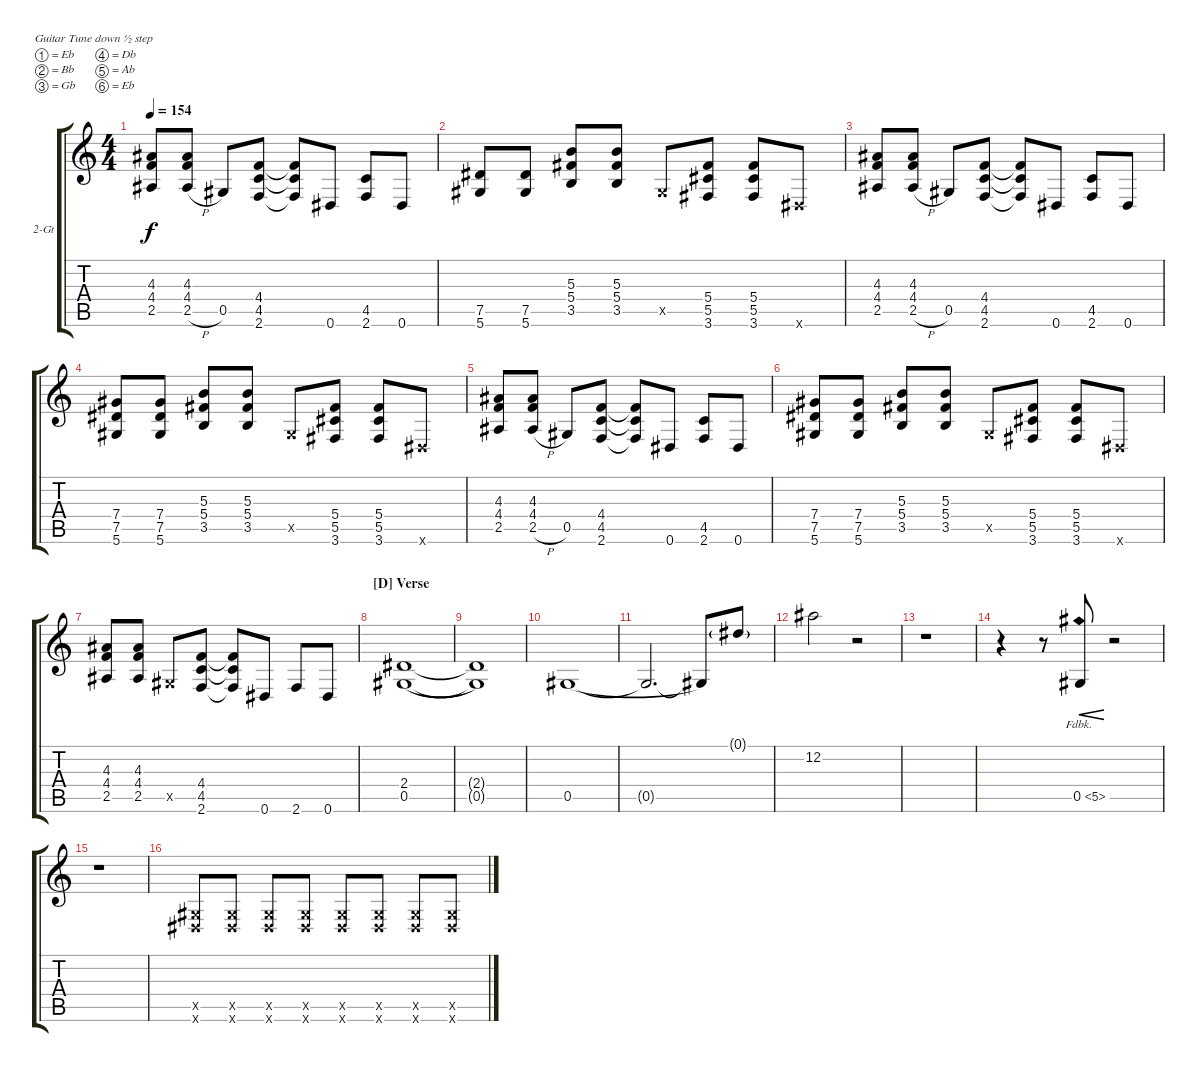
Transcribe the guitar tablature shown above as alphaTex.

\defaultSystemsLayout 4
\bracketExtendMode groupsimilarinstruments
\firstSystemTrackNameOrientation horizontal
\otherSystemsTrackNameOrientation horizontal
\track ("2 Guitar" "2-Gt") {instrument distortionguitar}
\staff {score tabs}
\tuning (Eb4 Bb3 Gb3 Db3 Ab2 Eb2)
\ts (4 4)
\tempo 154
\clef g2
\scale
1.03909
\ks c
(2.5 4.4 4.3).8{dy f} (2.5{h} 4.4 4.3).8 0.5.8 (2.6 4.5 4.4).8 (2.6{t} 4.5{t} 4.4{t}).8 0.6.8 (2.6 4.5).8 0.6.8 |
\scale
0.960908 (5.6 7.5).8 (5.6 7.5).8 (3.5 5.4 5.3).8 (3.5 5.4 5.3).8 0.5{x}.8 (3.6 5.5 5.4).8 (3.6 5.5 5.4).8 0.6{x}.8 |
\scale
1.03909 (2.5 4.4 4.3).8 (2.5{h} 4.4 4.3).8 0.5.8 (2.6 4.5 4.4).8 (2.6{t} 4.5{t} 4.4{t}).8 0.6.8 (2.6 4.5).8 0.6.8 |
\scale
0.960908 (5.6 7.5 7.4).8 (5.6 7.5 7.4).8 (3.5 5.4 5.3).8 (3.5 5.4 5.3).8 0.5{x}.8 (3.6 5.5 5.4).8 (3.6 5.5 5.4).8 0.6{x}.8 |
\scale
1.03909 (2.5 4.4 4.3).8 (2.5{h} 4.4 4.3).8 0.5.8 (2.6 4.5 4.4).8 (2.6{t} 4.5{t} 4.4{t}).8 0.6.8 (2.6 4.5).8 0.6.8 |
\scale
0.960908 (5.6 7.5 7.4).8 (5.6 7.5 7.4).8 (3.5 5.4 5.3).8 (3.5 5.4 5.3).8 0.5{x}.8 (3.6 5.5 5.4).8 (3.6 5.5 5.4).8 0.6{x}.8 |
\scale
1.03909 (2.5 4.4 4.3).8 (2.5 4.4 4.3).8 0.5{x}.8 (2.6 4.5 4.4).8 (2.6{t} 4.5{t} 4.4{t}).8 0.6.8 2.6.8 0.6.8 |
\section ("D" "Verse")
\scale
0.960908 (0.5 2.4).1{legatoorigin} |
\scale
1.03909 (0.5{t} 2.4{t}).1 |
\scale
0.960908 0.5.1{legatoorigin} |
\scale
1.03909 0.5{t}.2{d legatoorigin} 0.5{t}.8 0.1{g}.8 |
\scale
0.960908 12.2.2 r.2 |
\scale
1.03909 r.1 |
\scale
0.960908 r.4 r.8 0.5{fh 5}.8{cre} r.2 |
\scale
1.03909 r.1 |
\scale
0.960908 (0.6{x} 0.5{x}).8 (0.6{x} 0.5{x}).8 (0.6{x} 0.5{x}).8 (0.6{x} 0.5{x}).8 (0.6{x} 0.5{x}).8 (0.6{x} 0.5{x}).8 (0.6{x} 0.5{x}).8 (0.6{x} 0.5{x}).8
